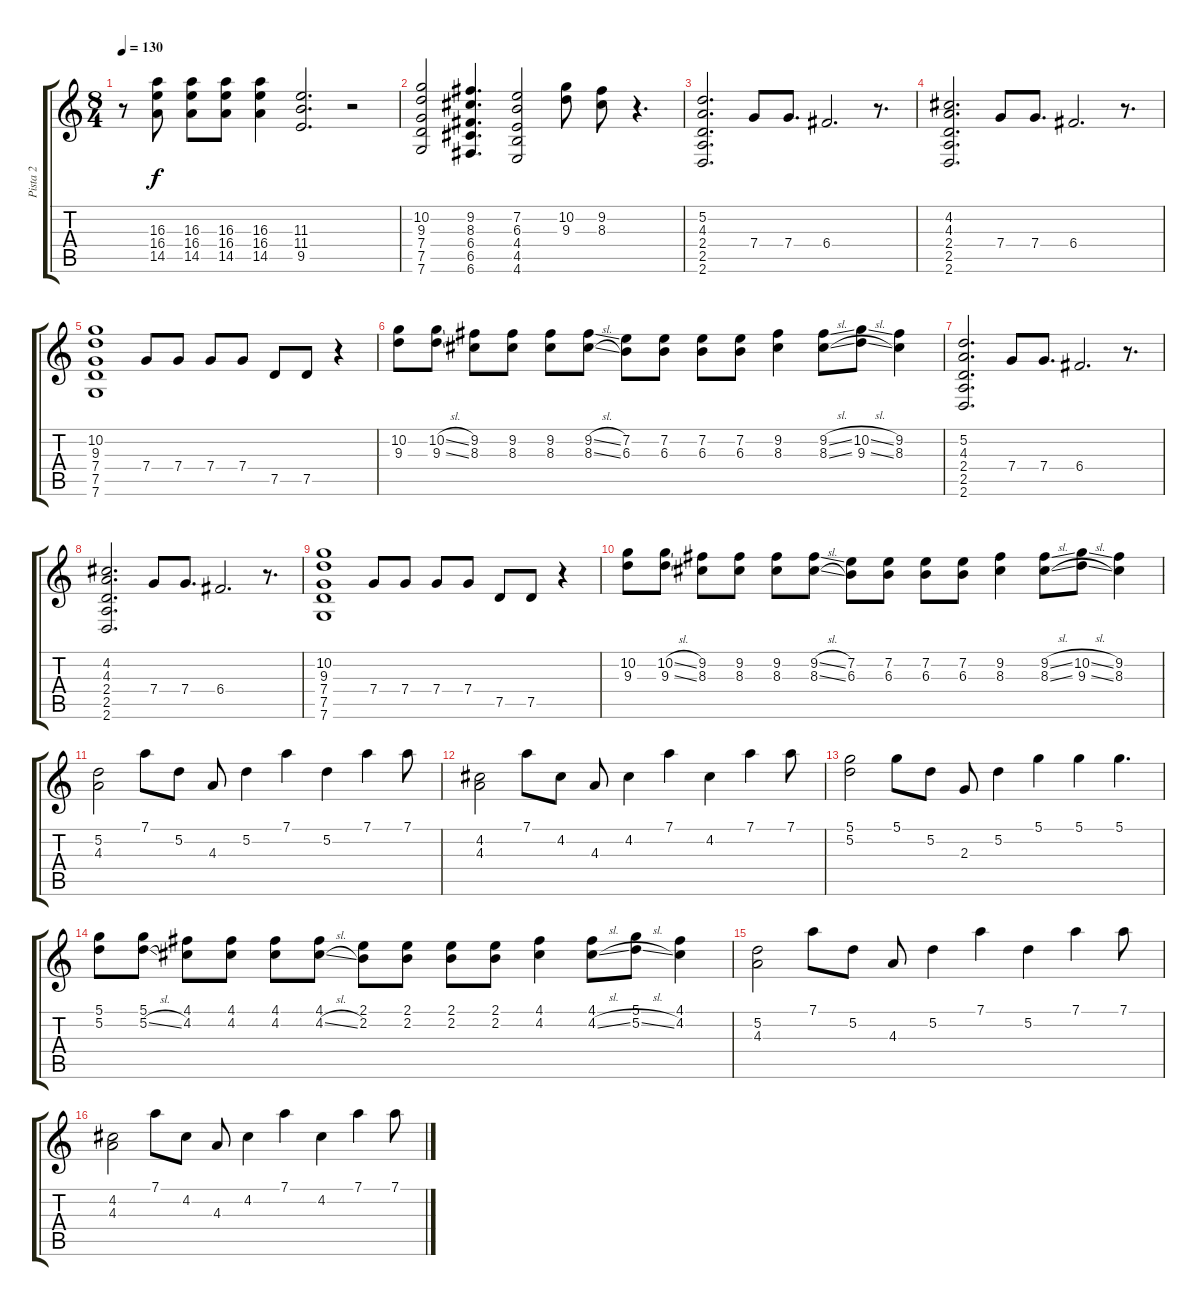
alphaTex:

\track ("Pista 2" "Pista 2") {instrument acousticguitarnylon}
\staff {score tabs}
\tuning (D4 A3 F3 C3 G2 C2) {hide}
\ts (8 4)
\tempo 130
\clef g2
\ks c
r.8{dy f} (16.3 16.4 14.5).8 (16.3 16.4 14.5).8 (16.3 16.4 14.5).8 (16.3 16.4 14.5).4 (11.3 11.4 9.5).2{d} r.2 |
(10.2 9.3 7.4 7.5 7.6).2 (9.2 8.3 6.4 6.5 6.6).4{d} (7.2 6.3 4.4 4.5 4.6).2 (10.2 9.3).8 (9.2 8.3).8 r.4{d} |
(5.2 4.3 2.4 2.5 2.6).2{d} 7.4.8 7.4.8{d} 6.4.2{d} r.8{d} |
(4.2 4.3 2.4 2.5 2.6).2{d} 7.4.8 7.4.8{d} 6.4.2{d} r.8{d} |
(10.2 9.3 7.4 7.5 7.6).1 7.4.8 7.4.8 7.4.8 7.4.8 7.5.8 7.5.8 r.4 |
(10.2 9.3).8 (10.2{sl} 9.3{sl}).8 (9.2 8.3).8 (9.2 8.3).8 (9.2 8.3).8 (9.2{sl} 8.3{sl}).8 (7.2 6.3).8 (7.2 6.3).8 (7.2 6.3).8 (7.2 6.3).8 (9.2 8.3).4 (9.2{sl} 8.3{sl}).8 (10.2{sl} 9.3{sl}).8 (9.2 8.3).4 |
(5.2 4.3 2.4 2.5 2.6).2{d} 7.4.8 7.4.8{d} 6.4.2{d} r.8{d} |
(4.2 4.3 2.4 2.5 2.6).2{d} 7.4.8 7.4.8{d} 6.4.2{d} r.8{d} |
(10.2 9.3 7.4 7.5 7.6).1 7.4.8 7.4.8 7.4.8 7.4.8 7.5.8 7.5.8 r.4 |
(10.2 9.3).8 (10.2{sl} 9.3{sl}).8 (9.2 8.3).8 (9.2 8.3).8 (9.2 8.3).8 (9.2{sl} 8.3{sl}).8 (7.2 6.3).8 (7.2 6.3).8 (7.2 6.3).8 (7.2 6.3).8 (9.2 8.3).4 (9.2{sl} 8.3{sl}).8 (10.2{sl} 9.3{sl}).8 (9.2 8.3).4 |
(5.2 4.3).2 7.1.8 5.2.8 4.3.8 5.2.4 7.1.4 5.2.4 7.1.4 7.1.8 |
(4.2 4.3).2 7.1.8 4.2.8 4.3.8 4.2.4 7.1.4 4.2.4 7.1.4 7.1.8 |
(5.1 5.2).2 5.1.8 5.2.8 2.3.8 5.2.4 5.1.4 5.1.4 5.1.4{d} |
(5.1 5.2).8 (5.1 5.2{sl}).8 (4.1 4.2).8 (4.1 4.2).8 (4.1 4.2).8 (4.1 4.2{sl}).8 (2.1 2.2).8 (2.1 2.2).8 (2.1 2.2).8 (2.1 2.2).8 (4.1 4.2).4 (4.1 4.2{sl}).8 (5.1 5.2{sl}).8 (4.1 4.2).4 |
(5.2 4.3).2 7.1.8 5.2.8 4.3.8 5.2.4 7.1.4 5.2.4 7.1.4 7.1.8 |
(4.2 4.3).2 7.1.8 4.2.8 4.3.8 4.2.4 7.1.4 4.2.4 7.1.4 7.1.8
